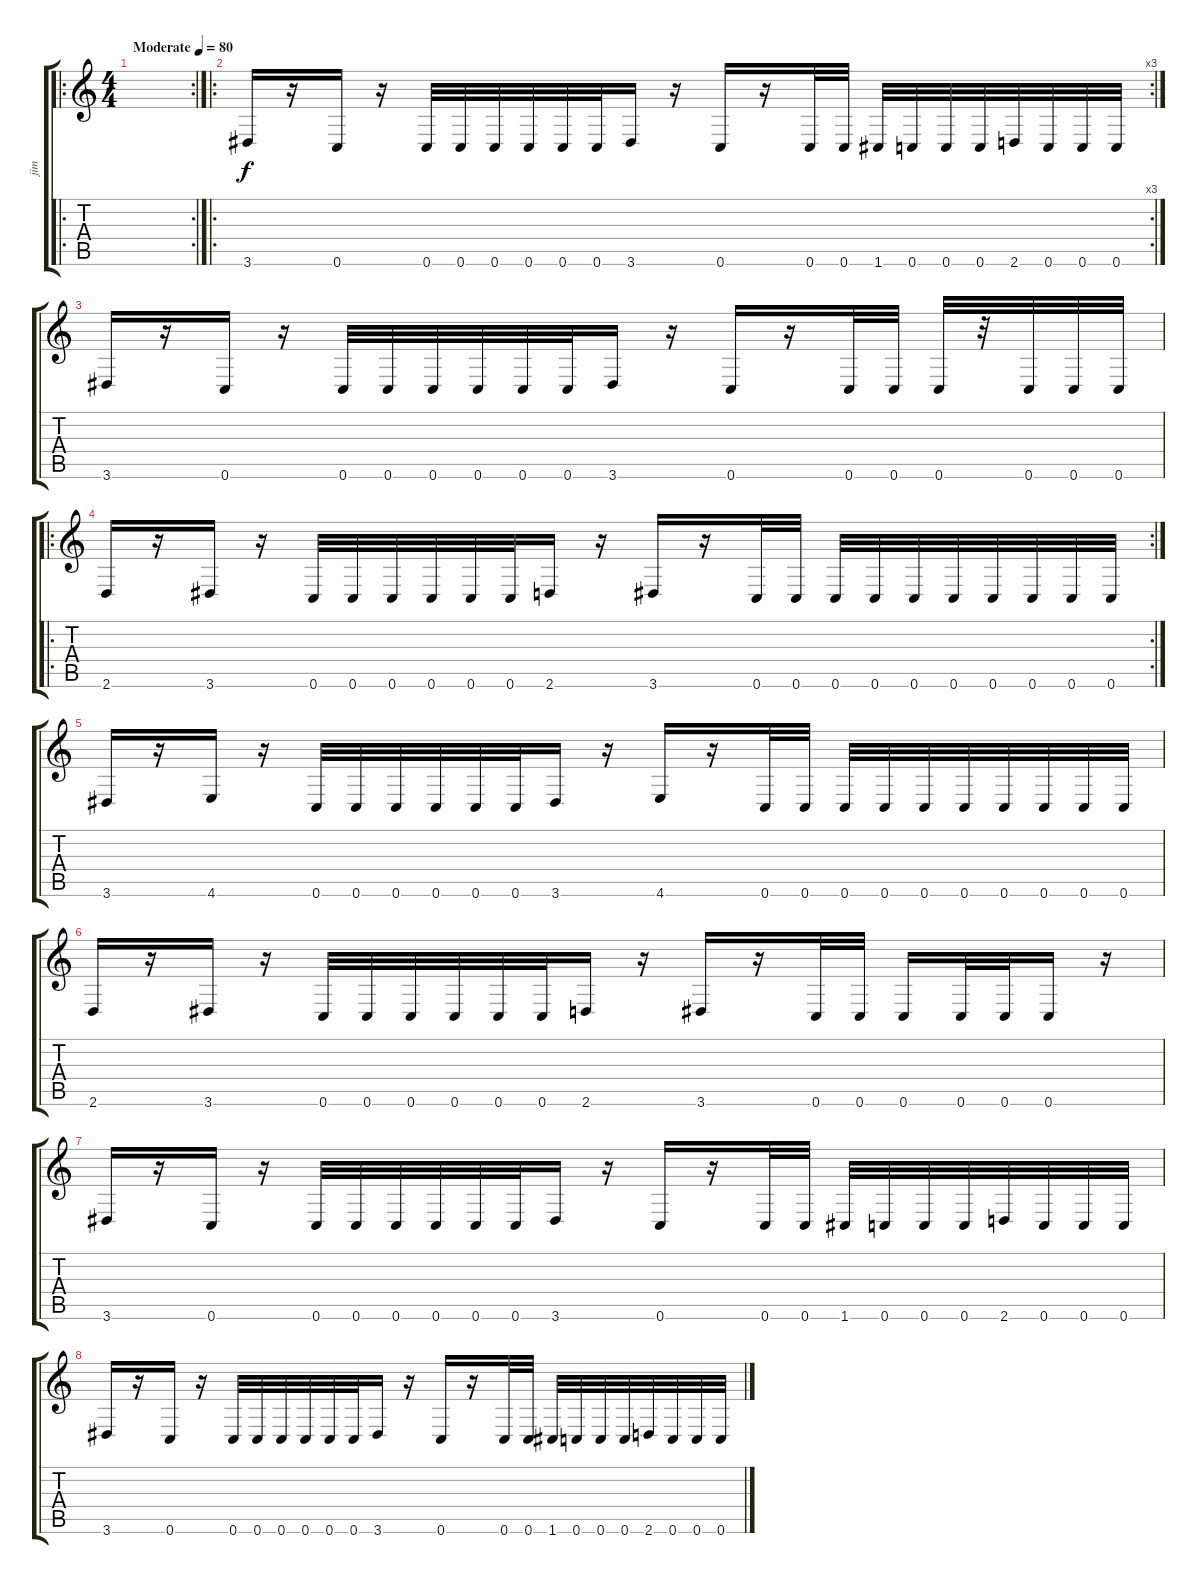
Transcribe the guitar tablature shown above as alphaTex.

\track ("jim" "jim") {instrument electricbassfinger}
\staff {score tabs}
\tuning (D4 A3 F3 C3 G2 C2) {hide}
\ro
\rc 2
\ts (4 4)
\tempo (80 "Moderate")
\clef g2
\ks c
|
\ro
\rc 3
3.6.16 r.16 0.6.16 r.16 0.6.32 0.6.32 0.6.32 0.6.32 0.6.32 0.6.32 3.6.16 r.16 0.6.16 r.16 0.6.32 0.6.32 1.6.32 0.6.32 0.6.32 0.6.32 2.6.32 0.6.32 0.6.32 0.6.32 |
3.6.16 r.16 0.6.16 r.16 0.6.32 0.6.32 0.6.32 0.6.32 0.6.32 0.6.32 3.6.16 r.16 0.6.16 r.16 0.6.32 0.6.32 0.6.32 r.32 0.6.32 0.6.32 0.6.32 |
\ro
\rc 2
2.6.16 r.16 3.6.16 r.16 0.6.32 0.6.32 0.6.32 0.6.32 0.6.32 0.6.32 2.6.16 r.16 3.6.16 r.16 0.6.32 0.6.32 0.6.32 0.6.32 0.6.32 0.6.32 0.6.32 0.6.32 0.6.32 0.6.32 |
3.6.16 r.16 4.6.16 r.16 0.6.32 0.6.32 0.6.32 0.6.32 0.6.32 0.6.32 3.6.16 r.16 4.6.16 r.16 0.6.32 0.6.32 0.6.32 0.6.32 0.6.32 0.6.32 0.6.32 0.6.32 0.6.32 0.6.32 |
2.6.16 r.16 3.6.16 r.16 0.6.32 0.6.32 0.6.32 0.6.32 0.6.32 0.6.32 2.6.16 r.16 3.6.16 r.16 0.6.32 0.6.32 0.6.16 0.6.32 0.6.32 0.6.16 r.16 |
3.6.16 r.16 0.6.16 r.16 0.6.32 0.6.32 0.6.32 0.6.32 0.6.32 0.6.32 3.6.16 r.16 0.6.16 r.16 0.6.32 0.6.32 1.6.32 0.6.32 0.6.32 0.6.32 2.6.32 0.6.32 0.6.32 0.6.32 |
3.6.16 r.16 0.6.16 r.16 0.6.32 0.6.32 0.6.32 0.6.32 0.6.32 0.6.32 3.6.16 r.16 0.6.16 r.16 0.6.32 0.6.32 1.6.32 0.6.32 0.6.32 0.6.32 2.6.32 0.6.32 0.6.32 0.6.32
